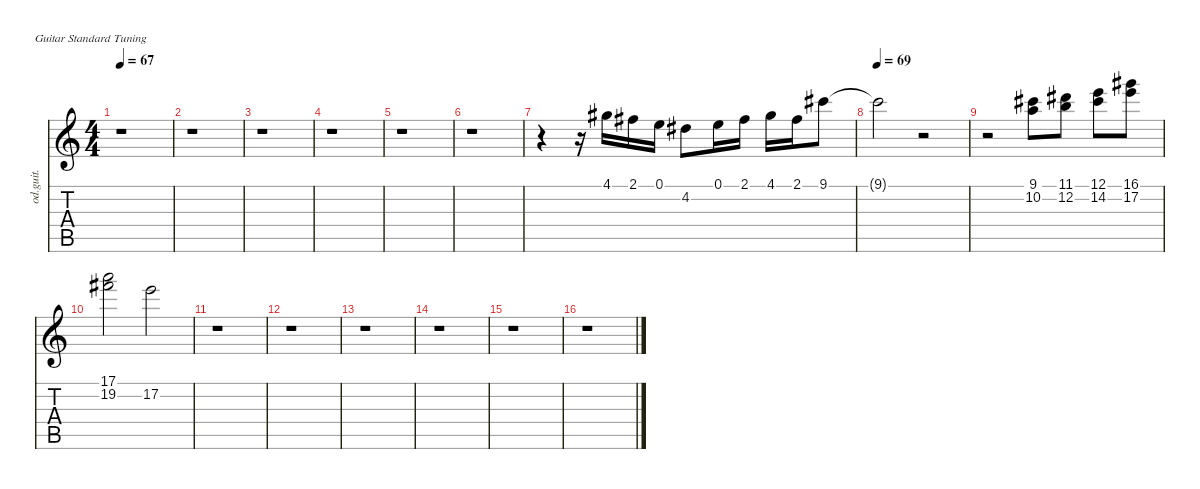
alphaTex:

\defaultSystemsLayout 4
\hideDynamics
\bracketExtendMode nobrackets
\otherSystemsTrackNameOrientation horizontal
\track ("Track 14" "od.guit.") {instrument overdrivenguitar}
\staff {score tabs}
\tuning (E4 B3 G3 D3 A2 E2)
\ts (4 4)
\tempo 67
\clef g2
\ks c
r.1{dy f beam Down} |
r.1{beam Down} |
r.1{beam Down} |
r.1{beam Down} |
r.1{beam Down} |
r.1{beam Down} |
r.4{beam Down} r.16{beam Down} 4.1{acc #}.16{beam Down} 2.1{acc #}.16{beam Down} 0.1.16{beam Down} 4.2{acc #}.8{beam Down} 0.1.16{beam Down} 2.1{acc #}.16{beam Down} 4.1{acc #}.16{beam Down} 2.1{acc #}.16{beam Down} 9.1{acc #}.8{beam Down} |
\tempo 69
9.1{t acc #}.2{beam Down} r.2{beam Down} |
r.2{beam Down} (9.1{acc #} 10.2).8{dy mf beam Down} (11.1{acc #} 12.2).8{beam Down} (12.1 14.2{acc #}).8{beam Down} (16.1{acc #} 17.2).8{beam Down} |
(17.1 19.2{acc #}).2{beam Down} 17.2.2{beam Down} |
r.1{beam Down} |
r.1{beam Down} |
r.1{beam Down} |
r.1{beam Down} |
r.1{beam Down} |
r.1{beam Down}
